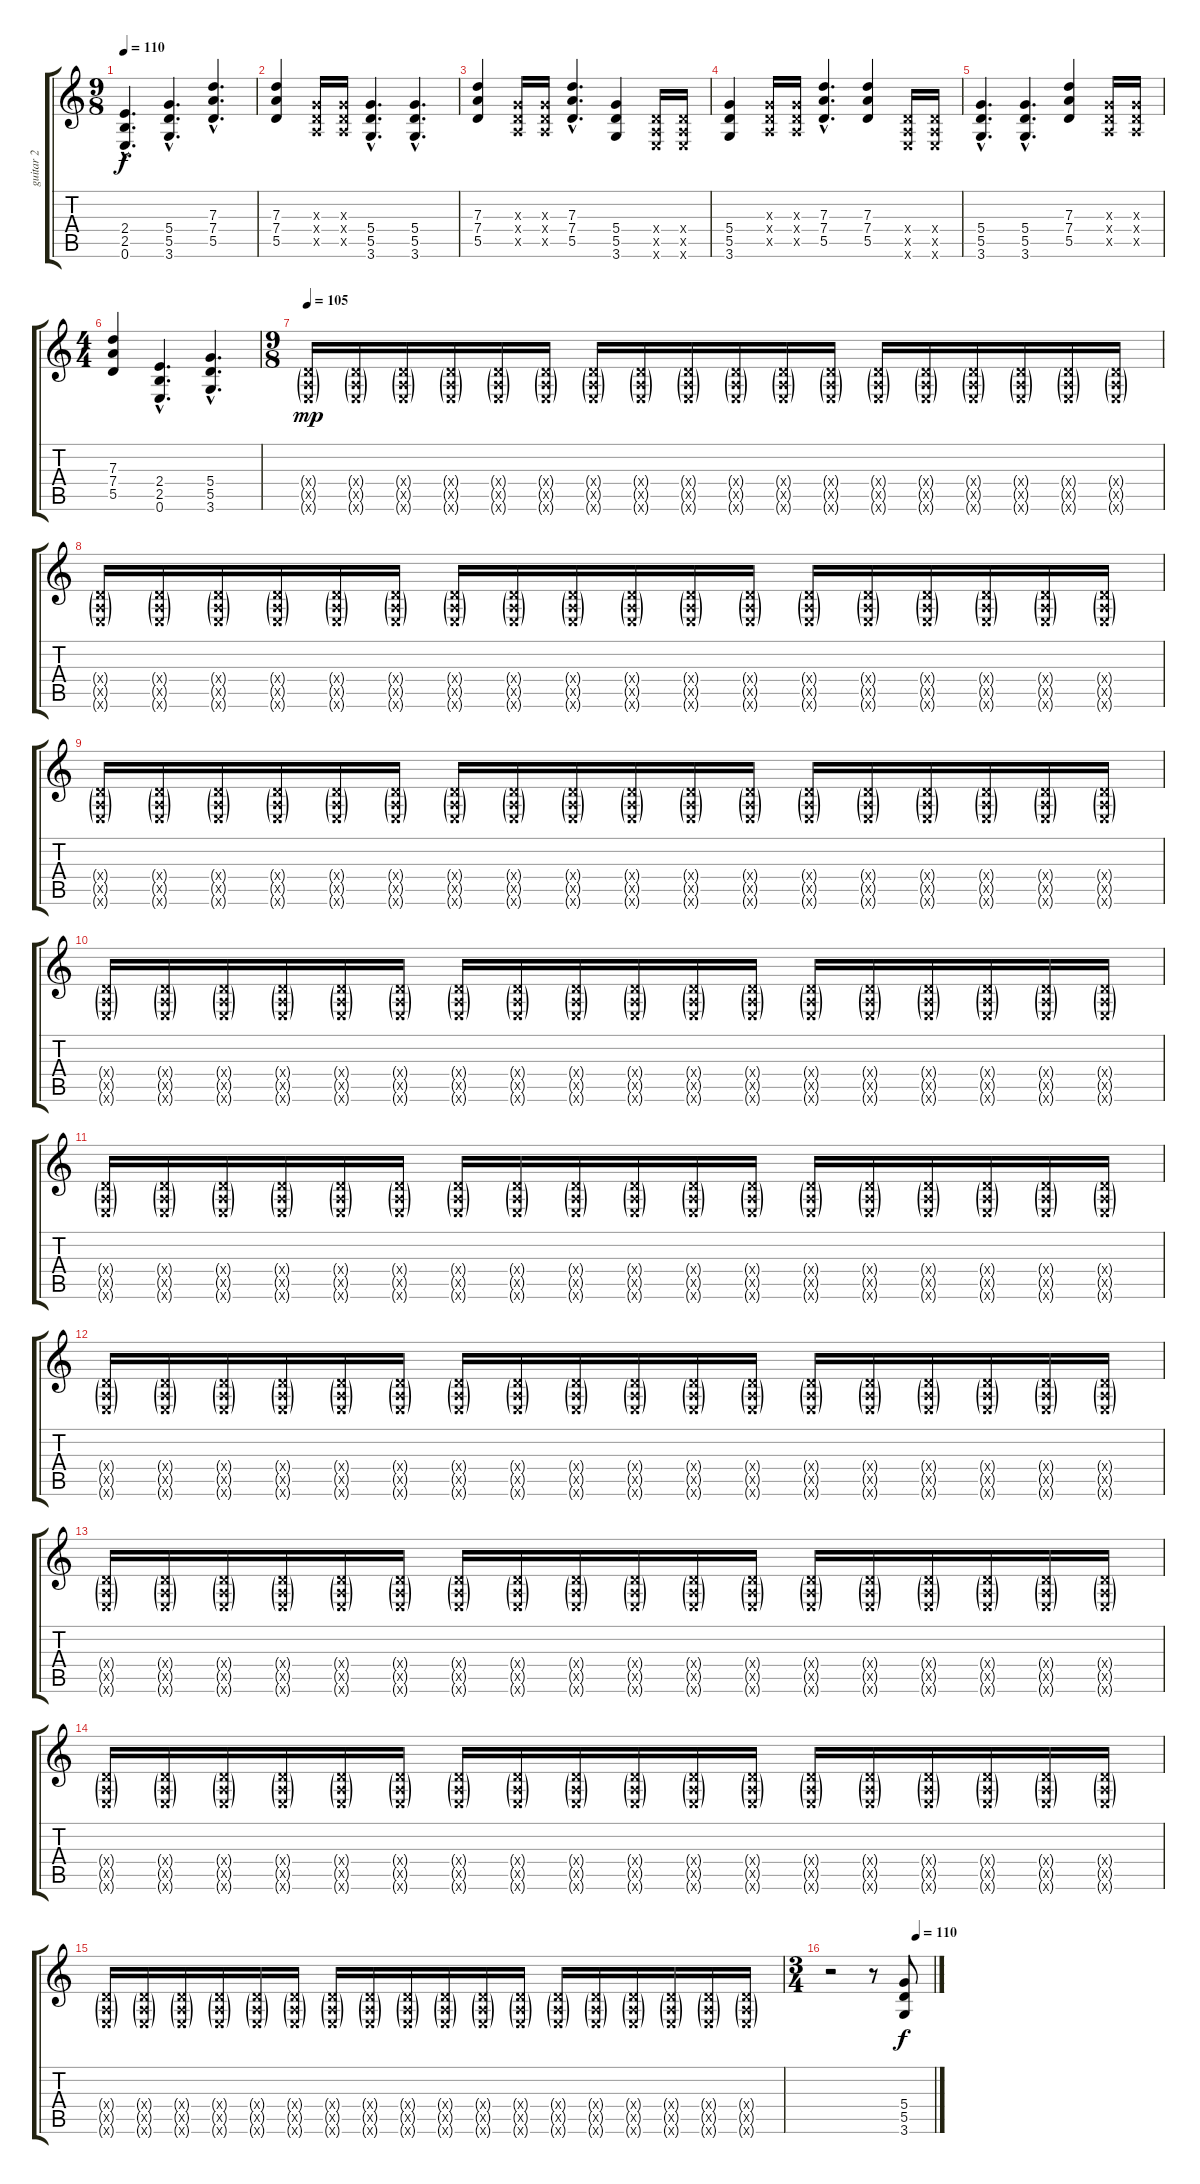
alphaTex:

\track ("guitar 2" "guitar 2") {instrument acousticguitarnylon}
\staff {score tabs}
\tuning (E4 B3 G3 D3 A2 E2) {hide}
\ts (9 8)
\tempo 110
\clef g2
\ks c
(2.4{hac} 2.5{hac} 0.6{hac}).4{d dy f} (5.4{hac} 5.5{hac} 3.6{hac}).4{d} (7.3{hac} 7.4{hac} 5.5{hac}).4{d} |
(7.3 7.4 5.5).4 (0.3{x} 0.4{x} 0.5{x}).16 (0.3{x} 0.4{x} 0.5{x}).16 (5.4{hac} 5.5{hac} 3.6{hac}).4{d} (5.4{hac} 5.5{hac} 3.6{hac}).4{d} |
(7.3 7.4 5.5).4 (0.3{x} 0.4{x} 0.5{x}).16 (0.3{x} 0.4{x} 0.5{x}).16 (7.3{hac} 7.4{hac} 5.5{hac}).4{d} (5.4 5.5 3.6).4 (0.4{x} 0.5{x} 0.6{x}).16 (0.4{x} 0.5{x} 0.6{x}).16 |
(5.4 5.5 3.6).4 (0.3{x} 0.4{x} 0.5{x}).16 (0.3{x} 0.4{x} 0.5{x}).16 (7.3{hac} 7.4{hac} 5.5{hac}).4{d} (7.3 7.4 5.5).4 (0.4{x} 0.5{x} 0.6{x}).16 (0.4{x} 0.5{x} 0.6{x}).16 |
(5.4{hac} 5.5{hac} 3.6{hac}).4{d} (5.4{hac} 5.5{hac} 3.6{hac}).4{d} (7.3 7.4 5.5).4 (0.3{x} 0.4{x} 0.5{x}).16 (0.3{x} 0.4{x} 0.5{x}).16 |
\ts (4 4)
(7.3 7.4 5.5).4 (2.4{hac} 2.5{hac} 0.6{hac}).4{d} (5.4{hac} 5.5{hac} 3.6{hac}).4{d} |
\ts (9 8)
\tempo 105
(0.4{g x} 0.5{g x} 0.6{g x}).16{dy mp volume 10 instrument acousticguitarnylon} (0.4{g x} 0.5{g x} 0.6{g x}).16 (0.4{g x} 0.5{g x} 0.6{g x}).16 (0.4{g x} 0.5{g x} 0.6{g x}).16 (0.4{g x} 0.5{g x} 0.6{g x}).16 (0.4{g x} 0.5{g x} 0.6{g x}).16 (0.4{g x} 0.5{g x} 0.6{g x}).16 (0.4{g x} 0.5{g x} 0.6{g x}).16 (0.4{g x} 0.5{g x} 0.6{g x}).16 (0.4{g x} 0.5{g x} 0.6{g x}).16 (0.4{g x} 0.5{g x} 0.6{g x}).16 (0.4{g x} 0.5{g x} 0.6{g x}).16 (0.4{g x} 0.5{g x} 0.6{g x}).16 (0.4{g x} 0.5{g x} 0.6{g x}).16 (0.4{g x} 0.5{g x} 0.6{g x}).16 (0.4{g x} 0.5{g x} 0.6{g x}).16 (0.4{g x} 0.5{g x} 0.6{g x}).16 (0.4{g x} 0.5{g x} 0.6{g x}).16 |
(0.4{g x} 0.5{g x} 0.6{g x}).16 (0.4{g x} 0.5{g x} 0.6{g x}).16 (0.4{g x} 0.5{g x} 0.6{g x}).16 (0.4{g x} 0.5{g x} 0.6{g x}).16 (0.4{g x} 0.5{g x} 0.6{g x}).16 (0.4{g x} 0.5{g x} 0.6{g x}).16 (0.4{g x} 0.5{g x} 0.6{g x}).16 (0.4{g x} 0.5{g x} 0.6{g x}).16 (0.4{g x} 0.5{g x} 0.6{g x}).16 (0.4{g x} 0.5{g x} 0.6{g x}).16 (0.4{g x} 0.5{g x} 0.6{g x}).16 (0.4{g x} 0.5{g x} 0.6{g x}).16 (0.4{g x} 0.5{g x} 0.6{g x}).16 (0.4{g x} 0.5{g x} 0.6{g x}).16 (0.4{g x} 0.5{g x} 0.6{g x}).16 (0.4{g x} 0.5{g x} 0.6{g x}).16 (0.4{g x} 0.5{g x} 0.6{g x}).16 (0.4{g x} 0.5{g x} 0.6{g x}).16 |
(0.4{g x} 0.5{g x} 0.6{g x}).16 (0.4{g x} 0.5{g x} 0.6{g x}).16 (0.4{g x} 0.5{g x} 0.6{g x}).16 (0.4{g x} 0.5{g x} 0.6{g x}).16 (0.4{g x} 0.5{g x} 0.6{g x}).16 (0.4{g x} 0.5{g x} 0.6{g x}).16 (0.4{g x} 0.5{g x} 0.6{g x}).16 (0.4{g x} 0.5{g x} 0.6{g x}).16 (0.4{g x} 0.5{g x} 0.6{g x}).16 (0.4{g x} 0.5{g x} 0.6{g x}).16 (0.4{g x} 0.5{g x} 0.6{g x}).16 (0.4{g x} 0.5{g x} 0.6{g x}).16 (0.4{g x} 0.5{g x} 0.6{g x}).16 (0.4{g x} 0.5{g x} 0.6{g x}).16 (0.4{g x} 0.5{g x} 0.6{g x}).16 (0.4{g x} 0.5{g x} 0.6{g x}).16 (0.4{g x} 0.5{g x} 0.6{g x}).16 (0.4{g x} 0.5{g x} 0.6{g x}).16 |
(0.4{g x} 0.5{g x} 0.6{g x}).16 (0.4{g x} 0.5{g x} 0.6{g x}).16 (0.4{g x} 0.5{g x} 0.6{g x}).16 (0.4{g x} 0.5{g x} 0.6{g x}).16 (0.4{g x} 0.5{g x} 0.6{g x}).16 (0.4{g x} 0.5{g x} 0.6{g x}).16 (0.4{g x} 0.5{g x} 0.6{g x}).16 (0.4{g x} 0.5{g x} 0.6{g x}).16 (0.4{g x} 0.5{g x} 0.6{g x}).16 (0.4{g x} 0.5{g x} 0.6{g x}).16 (0.4{g x} 0.5{g x} 0.6{g x}).16 (0.4{g x} 0.5{g x} 0.6{g x}).16 (0.4{g x} 0.5{g x} 0.6{g x}).16 (0.4{g x} 0.5{g x} 0.6{g x}).16 (0.4{g x} 0.5{g x} 0.6{g x}).16 (0.4{g x} 0.5{g x} 0.6{g x}).16 (0.4{g x} 0.5{g x} 0.6{g x}).16 (0.4{g x} 0.5{g x} 0.6{g x}).16 |
(0.4{g x} 0.5{g x} 0.6{g x}).16 (0.4{g x} 0.5{g x} 0.6{g x}).16 (0.4{g x} 0.5{g x} 0.6{g x}).16 (0.4{g x} 0.5{g x} 0.6{g x}).16 (0.4{g x} 0.5{g x} 0.6{g x}).16 (0.4{g x} 0.5{g x} 0.6{g x}).16 (0.4{g x} 0.5{g x} 0.6{g x}).16 (0.4{g x} 0.5{g x} 0.6{g x}).16 (0.4{g x} 0.5{g x} 0.6{g x}).16 (0.4{g x} 0.5{g x} 0.6{g x}).16 (0.4{g x} 0.5{g x} 0.6{g x}).16 (0.4{g x} 0.5{g x} 0.6{g x}).16 (0.4{g x} 0.5{g x} 0.6{g x}).16 (0.4{g x} 0.5{g x} 0.6{g x}).16 (0.4{g x} 0.5{g x} 0.6{g x}).16 (0.4{g x} 0.5{g x} 0.6{g x}).16 (0.4{g x} 0.5{g x} 0.6{g x}).16 (0.4{g x} 0.5{g x} 0.6{g x}).16 |
(0.4{g x} 0.5{g x} 0.6{g x}).16 (0.4{g x} 0.5{g x} 0.6{g x}).16 (0.4{g x} 0.5{g x} 0.6{g x}).16 (0.4{g x} 0.5{g x} 0.6{g x}).16 (0.4{g x} 0.5{g x} 0.6{g x}).16 (0.4{g x} 0.5{g x} 0.6{g x}).16 (0.4{g x} 0.5{g x} 0.6{g x}).16 (0.4{g x} 0.5{g x} 0.6{g x}).16 (0.4{g x} 0.5{g x} 0.6{g x}).16 (0.4{g x} 0.5{g x} 0.6{g x}).16 (0.4{g x} 0.5{g x} 0.6{g x}).16 (0.4{g x} 0.5{g x} 0.6{g x}).16 (0.4{g x} 0.5{g x} 0.6{g x}).16 (0.4{g x} 0.5{g x} 0.6{g x}).16 (0.4{g x} 0.5{g x} 0.6{g x}).16 (0.4{g x} 0.5{g x} 0.6{g x}).16 (0.4{g x} 0.5{g x} 0.6{g x}).16 (0.4{g x} 0.5{g x} 0.6{g x}).16 |
(0.4{g x} 0.5{g x} 0.6{g x}).16 (0.4{g x} 0.5{g x} 0.6{g x}).16 (0.4{g x} 0.5{g x} 0.6{g x}).16 (0.4{g x} 0.5{g x} 0.6{g x}).16 (0.4{g x} 0.5{g x} 0.6{g x}).16 (0.4{g x} 0.5{g x} 0.6{g x}).16 (0.4{g x} 0.5{g x} 0.6{g x}).16 (0.4{g x} 0.5{g x} 0.6{g x}).16 (0.4{g x} 0.5{g x} 0.6{g x}).16 (0.4{g x} 0.5{g x} 0.6{g x}).16 (0.4{g x} 0.5{g x} 0.6{g x}).16 (0.4{g x} 0.5{g x} 0.6{g x}).16 (0.4{g x} 0.5{g x} 0.6{g x}).16 (0.4{g x} 0.5{g x} 0.6{g x}).16 (0.4{g x} 0.5{g x} 0.6{g x}).16 (0.4{g x} 0.5{g x} 0.6{g x}).16 (0.4{g x} 0.5{g x} 0.6{g x}).16 (0.4{g x} 0.5{g x} 0.6{g x}).16 |
(0.4{g x} 0.5{g x} 0.6{g x}).16 (0.4{g x} 0.5{g x} 0.6{g x}).16 (0.4{g x} 0.5{g x} 0.6{g x}).16 (0.4{g x} 0.5{g x} 0.6{g x}).16 (0.4{g x} 0.5{g x} 0.6{g x}).16 (0.4{g x} 0.5{g x} 0.6{g x}).16 (0.4{g x} 0.5{g x} 0.6{g x}).16 (0.4{g x} 0.5{g x} 0.6{g x}).16 (0.4{g x} 0.5{g x} 0.6{g x}).16 (0.4{g x} 0.5{g x} 0.6{g x}).16 (0.4{g x} 0.5{g x} 0.6{g x}).16 (0.4{g x} 0.5{g x} 0.6{g x}).16 (0.4{g x} 0.5{g x} 0.6{g x}).16 (0.4{g x} 0.5{g x} 0.6{g x}).16 (0.4{g x} 0.5{g x} 0.6{g x}).16 (0.4{g x} 0.5{g x} 0.6{g x}).16 (0.4{g x} 0.5{g x} 0.6{g x}).16 (0.4{g x} 0.5{g x} 0.6{g x}).16 |
(0.4{g x} 0.5{g x} 0.6{g x}).16 (0.4{g x} 0.5{g x} 0.6{g x}).16 (0.4{g x} 0.5{g x} 0.6{g x}).16 (0.4{g x} 0.5{g x} 0.6{g x}).16 (0.4{g x} 0.5{g x} 0.6{g x}).16 (0.4{g x} 0.5{g x} 0.6{g x}).16 (0.4{g x} 0.5{g x} 0.6{g x}).16 (0.4{g x} 0.5{g x} 0.6{g x}).16 (0.4{g x} 0.5{g x} 0.6{g x}).16 (0.4{g x} 0.5{g x} 0.6{g x}).16 (0.4{g x} 0.5{g x} 0.6{g x}).16 (0.4{g x} 0.5{g x} 0.6{g x}).16 (0.4{g x} 0.5{g x} 0.6{g x}).16 (0.4{g x} 0.5{g x} 0.6{g x}).16 (0.4{g x} 0.5{g x} 0.6{g x}).16 (0.4{g x} 0.5{g x} 0.6{g x}).16 (0.4{g x} 0.5{g x} 0.6{g x}).16 (0.4{g x} 0.5{g x} 0.6{g x}).16 |
\ts (3 4)
\tempo (110 0.8333333333333334)
r.2 r.8 (5.4 5.5 3.6).8{dy f volume 13 instrument distortionguitar}
